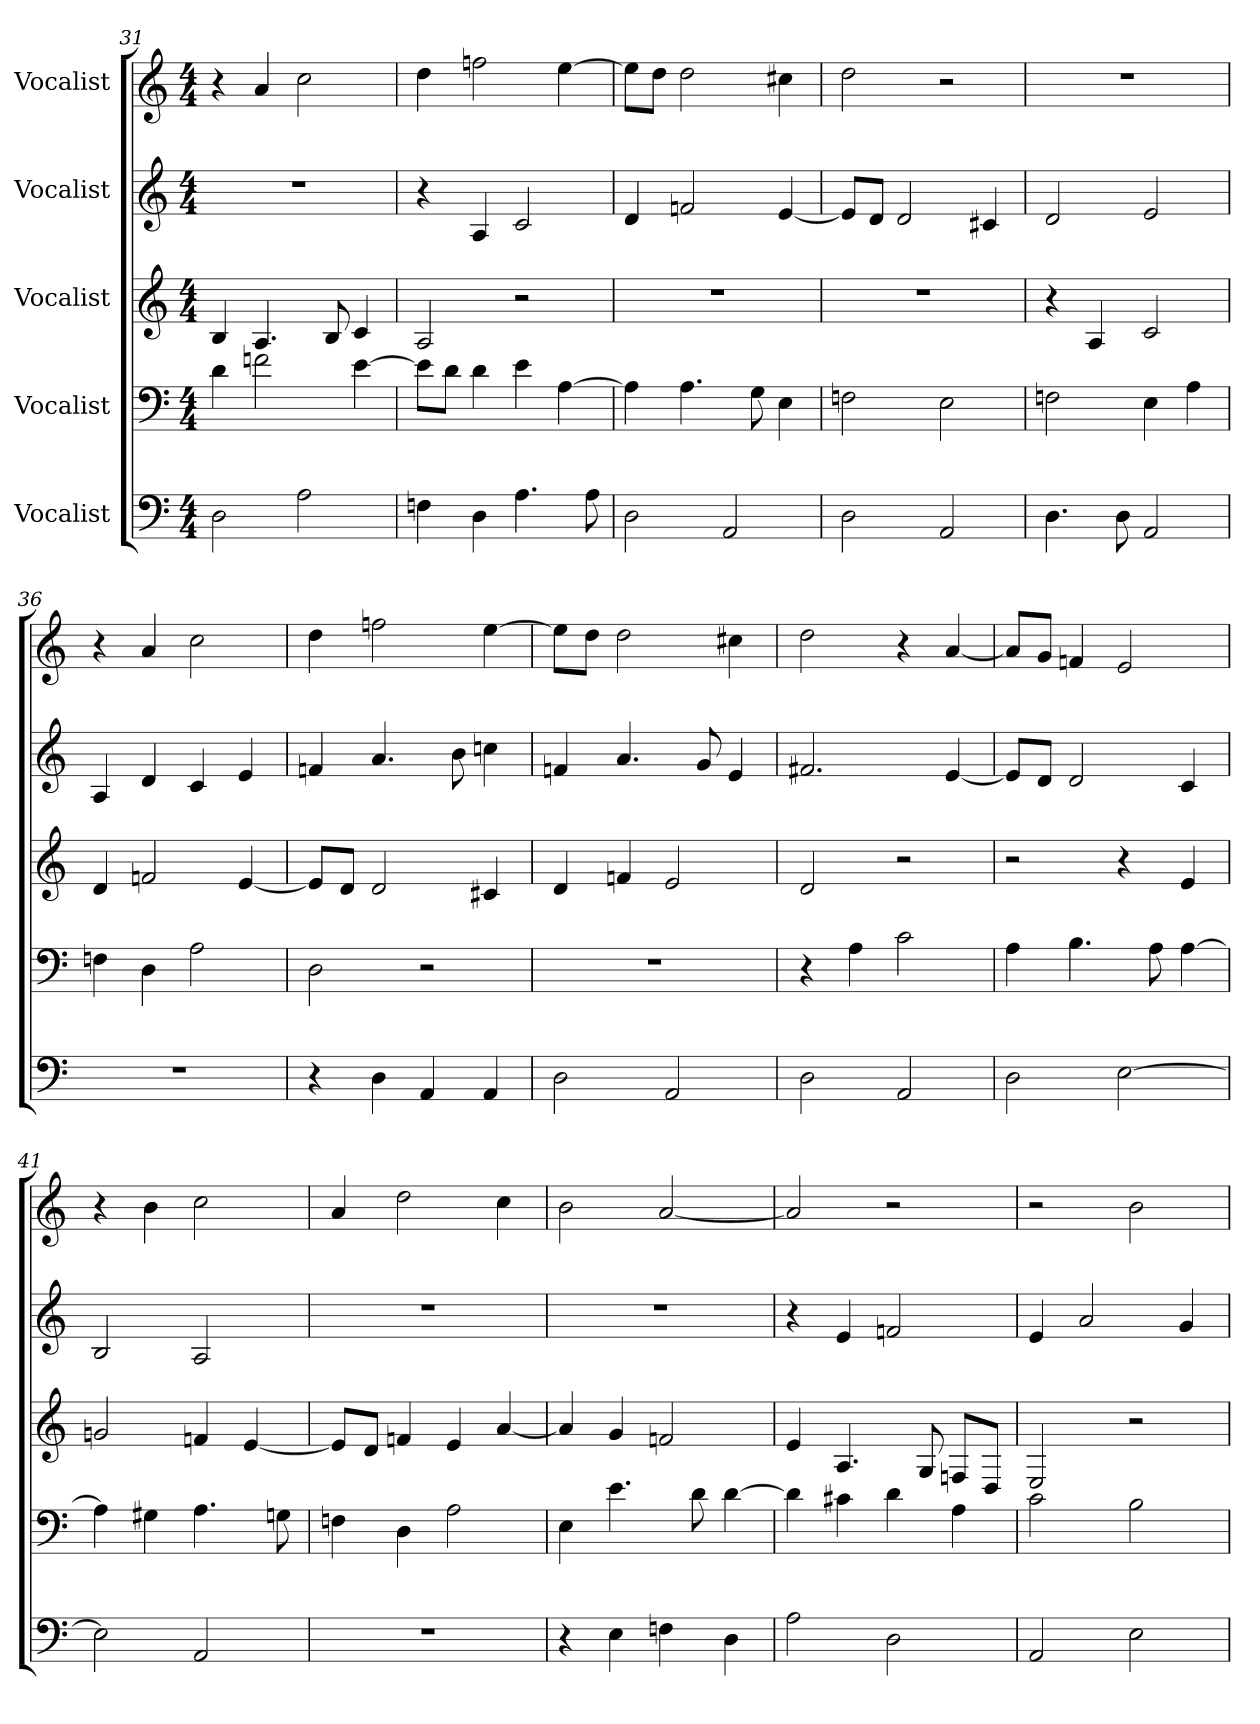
**kern	**kern	**kern	**kern	**kern
*part5	*part4	*part3	*part2	*part1
*staff5	*staff4	*staff3	*staff2	*staff1
*I"Vocalist	*I"Vocalist	*I"Vocalist	*I"Vocalist	*I"Vocalist
*M4/4	*M4/4	*M4/4	*M4/4	*M4/4
=31	=31	=31	=31	=31
2D	4d	4B	1r	4r
.	2fn	4.A	.	4a
2A	.	.	.	2cc
.	.	8B	.	.
.	[4e	4c	.	.
=32	=32	=32	=32	=32
4Fn	8eL]	2A	4r	4dd
.	8dJ	.	.	.
4D	4d	.	4A	2ffn
4.A	4e	2r	2c	.
.	[4A	.	.	[4ee
8A	.	.	.	.
=33	=33	=33	=33	=33
2D	4A]	1r	4d	8eeL]
.	.	.	.	8ddJ
.	4.A	.	2fn	2dd
2AA	.	.	.	.
.	8G	.	.	.
.	4E	.	[4e	4cc#X
=34	=34	=34	=34	=34
2D	2Fn	1r	8eL]	2dd
.	.	.	8dJ	.
.	.	.	2d	.
2AA	2E	.	.	2r
.	.	.	4c#X	.
=35	=35	=35	=35	=35
4.D	2Fn	4r	2d	1r
.	.	4A	.	.
8D	.	.	.	.
2AA	4E	2c	2e	.
.	4A	.	.	.
=36	=36	=36	=36	=36
1r	4Fn	4d	4A	4r
.	4D	2fn	4d	4a
.	2A	.	4c	2cc
.	.	[4e	4e	.
=37	=37	=37	=37	=37
4r	2D	8eL]	4fn	4dd
.	.	8dJ	.	.
4D	.	2d	4.a	2ffn
4AA	2r	.	.	.
.	.	.	8b	.
4AA	.	4c#X	4ccn	[4ee
=38	=38	=38	=38	=38
2D	1r	4d	4fn	8eeL]
.	.	.	.	8ddJ
.	.	4fn	4.a	2dd
2AA	.	2e	.	.
.	.	.	8g	.
.	.	.	4e	4cc#X
=39	=39	=39	=39	=39
2D	4r	2d	2.f#X	2dd
.	4A	.	.	.
2AA	2c	2r	.	4r
.	.	.	[4e	[4a
=40	=40	=40	=40	=40
2D	4A	2r	8eL]	8aL]
.	.	.	8dJ	8gJ
.	4.B	.	2d	4fn
[2E	.	4r	.	2e
.	8A	.	.	.
.	[4A	4e	4c	.
=41	=41	=41	=41	=41
2E]	4A]	2gn	2B	4r
.	4G#X	.	.	4b
2AA	4.A	4fn	2A	2cc
.	.	[4e	.	.
.	8Gn	.	.	.
=42	=42	=42	=42	=42
1r	4Fn	8eL]	1r	4a
.	.	8dJ	.	.
.	4D	4fn	.	2dd
.	2A	4e	.	.
.	.	[4a	.	4cc
=43	=43	=43	=43	=43
4r	4E	4a]	1r	2b
4E	4.e	4g	.	.
4Fn	.	2fn	.	[2a
.	8d	.	.	.
4D	[4d	.	.	.
=44	=44	=44	=44	=44
2A	4d]	4e	4r	2a]
.	4c#X	4.A	4e	.
2D	4d	.	2fn	2r
.	.	8G	.	.
.	4A	8FnL	.	.
.	.	8DJ	.	.
=45	=45	=45	=45	=45
2AA	2c	2E	4e	2r
.	.	.	2a	.
2E	2B	2r	.	2b
.	.	.	4g	.
=	=	=	=	=
*-	*-	*-	*-	*-
